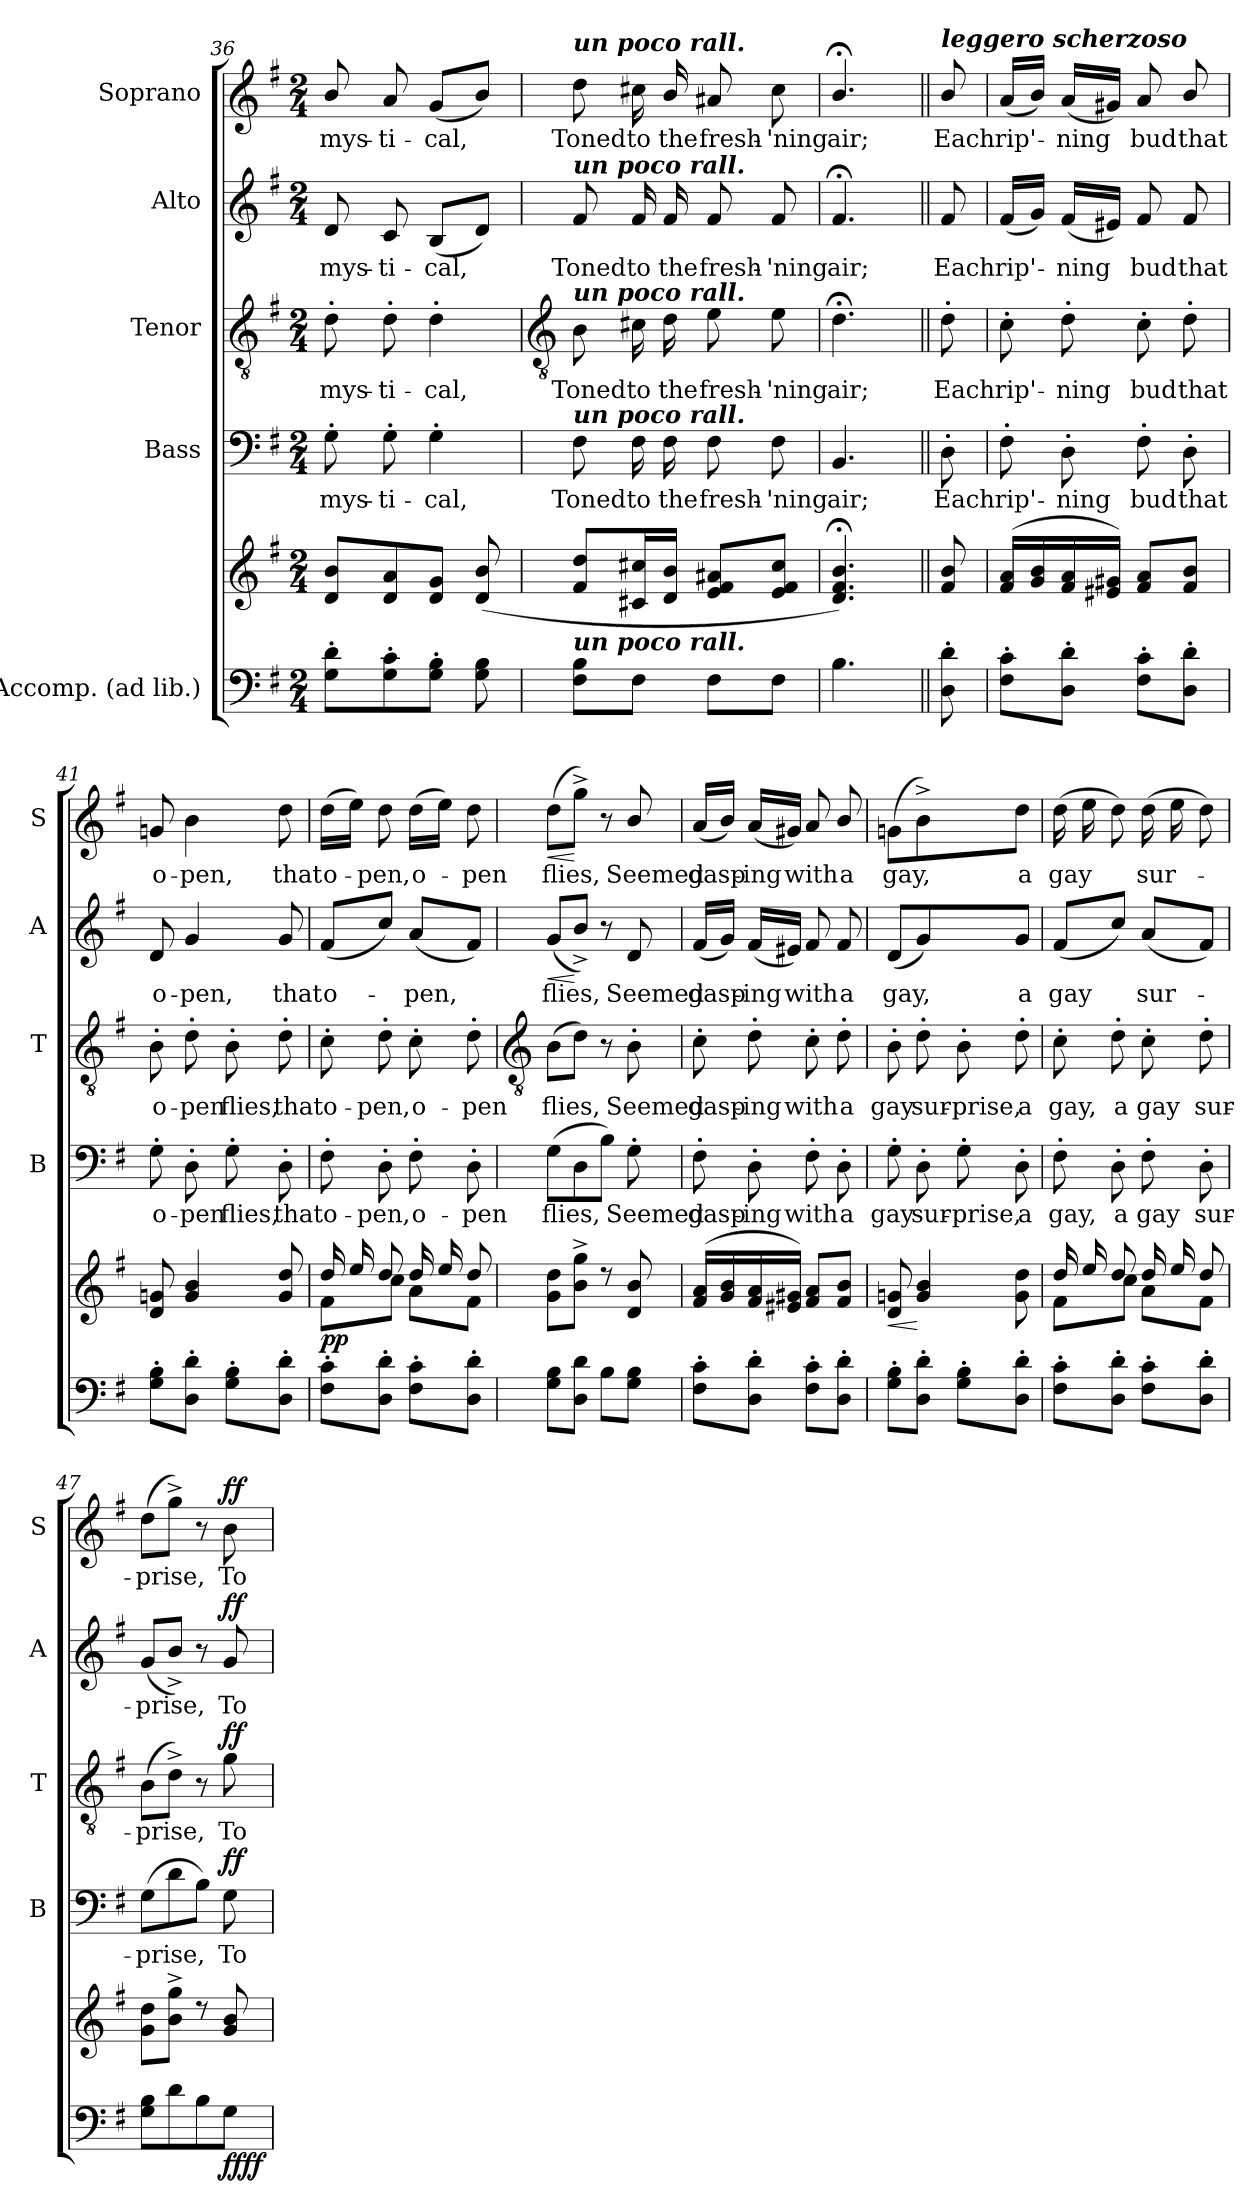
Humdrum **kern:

**kern	**kern	**dynam	**kern	**text	**dynam	**kern	**text	**dynam	**kern	**text	**dynam	**kern	**text	**dynam
*part5	*part5	*part5	*part4	*part4	*part4	*part3	*part3	*part3	*part2	*part2	*part2	*part1	*part1	*part1
*staff6	*staff5	*staff5/6	*staff4	*staff4	*staff4	*staff3	*staff3	*staff3	*staff2	*staff2	*staff2	*staff1	*staff1	*staff1
*I"Accomp. (ad lib.)	*	*	*I"Bass	*	*	*I"Tenor	*	*	*I"Alto	*	*	*I"Soprano	*	*
*	*	*	*I'B	*	*	*I'T	*	*	*I'A	*	*	*I'S	*	*
*clefF4	*clefG2	*	*clefF4	*	*	*clefGv2	*	*	*clefG2	*	*	*clefG2	*	*
*k[f#]	*k[f#]	*	*k[f#]	*	*	*k[f#]	*	*	*k[f#]	*	*	*k[f#]	*	*
*G:	*G:	*	*G:	*	*	*G:	*	*	*G:	*	*	*G:	*	*
*M2/4	*M2/4	*	*M2/4	*	*	*M2/4	*	*	*M2/4	*	*	*M2/4	*	*
=36	=36	=36	=36	=36	=36	=36	=36	=36	=36	=36	=36	=36	=36	=36
!	!	!	!	!LO:LY:b	!	!	!LO:LY:b	!	!	!LO:LY:b	!	!	!LO:LY:b	!
8G' 8d'L	8d 8bL	.	8G'	mys-	.	8d'	mys-	.	8d	mys-	.	8b/	mys-	.
!	!	!	!	!LO:LY:b	!	!	!LO:LY:b	!	!	!LO:LY:b	!	!	!LO:LY:b	!
8G' 8c'	8d 8a	.	8G'	-ti-	.	8d'	-ti-	.	8c	-ti-	.	8a	-ti-	.
!	!	!	!	!LO:LY:b	!	!	!LO:LY:b	!	!	!LO:LY:b	!	!	!LO:LY:b	!
8G' 8B'J	8d 8gJ	.	4G'	-cal,	.	4d'	-cal,	.	(<8BL	-cal,	.	(<8gL	-cal,	.
8G 8B	(>8d 8b	.	.	.	.	.	.	.	8dJ)	.	.	8bJ)	.	.
!!LO:LB:g=z
=37	=37	=37	=37	=37	=37	=37	=37	=37	=37	=37	=37	=37	=37	=37
*	*	*	*	*	*	*clefGv2	*	*	*	*	*	*	*	*
*	*^	*	*	*	*	*	*	*	*	*	*	*	*	*
!	!	!	!	!	!	!	!	!	!	!	!	!	!LO:TX:a:Bi:t=un poco rall.	!	!
!	!	!	!	!	!	!	!	!	!	!LO:TX:a:Bi:t=un poco rall.	!	!	!	!	!
!	!	!	!	!	!	!	!LO:TX:a:Bi:t=un poco rall.	!	!	!	!	!	!	!	!
!	!	!	!	!LO:TX:a:Bi:t=un poco rall.	!	!	!	!	!	!	!	!	!	!	!
!LO:TX:a:Bi:t=un poco rall.	!	!	!	!	!	!	!	!	!	!	!	!	!	!	!
!	!	!LO:N:vis=1	!	!	!LO:LY:b	!	!	!LO:LY:b	!	!	!LO:LY:b	!	!	!LO:LY:b	!
8F# 8BL	8f#/ 8dd/L	2ryy	.	8F#	Toned	.	8B	Toned	.	8f#	Toned	.	8dd	Toned	.
!	!	!	!	!	!LO:LY:b	!	!	!LO:LY:b	!	!	!LO:LY:b	!	!	!LO:LY:b	!
8F#J	16c#X/ 16cc#X/L	.	.	16F#	to	.	16c#X	to	.	16f#	to	.	16cc#X	to	.
!	!	!	!	!	!LO:LY:b	!	!	!LO:LY:b	!	!	!LO:LY:b	!	!	!LO:LY:b	!
.	16d/ 16b/JJ	.	.	16F#	the	.	16d	the	.	16f#	the	.	16b/	the	.
!	!	!	!	!	!LO:LY:b	!	!	!LO:LY:b	!	!	!LO:LY:b	!	!	!LO:LY:b	!
8F#L	8e/ 8f#/ 8a#X/L	.	.	8F#	fresh-	.	8e	fresh-	.	8f#	fresh-	.	8a#X	fresh-	.
!	!	!	!	!	!LO:LY:b	!	!	!LO:LY:b	!	!	!LO:LY:b	!	!	!LO:LY:b	!
8F#J	8e/ 8f#/ 8cc#/J	.	.	8F#	-'ning	.	8e	-'ning	.	8f#	-'ning	.	8cc#	-'ning	.
=38	=38	=38	=38	=38	=38	=38	=38	=38	=38	=38	=38	=38	=38	=38	=38
!	!	!	!	!	!LO:LY:b	!	!	!LO:LY:b	!	!	!LO:LY:b	!	!	!LO:LY:b	!
4.B	4.d/;< 4.f#/;< 4.b/;<)	4.ryy	.	4.BB	air;	.	4.d;<	air;	.	4.f#;<	air;	.	4.b;</	air;	.
=39||	=39||	=39||	=39||	=39||	=39||	=39||	=39||	=39||	=39||	=39||	=39||	=39||	=39||	=39||	=39||
!	!	!	!	!	!	!	!	!	!	!	!	!	!LO:TX:a:Bi:t=leggero scherzoso	!	!
!	!	!	!	!	!LO:LY:b	!	!	!LO:LY:b	!	!	!LO:LY:b	!	!	!LO:LY:b	!
8D' 8d'	8f#/ 8b/	8ryy	.	8D'	Each	.	8d'	Each	.	8f#	Each	.	8b/	Each	.
=40	=40	=40	=40	=40	=40	=40	=40	=40	=40	=40	=40	=40	=40	=40	=40
!	!	!LO:N:vis=1	!	!	!LO:LY:b	!	!	!LO:LY:b	!	!	!LO:LY:b	!	!	!LO:LY:b	!
8F#' 8c'L	(>16f#/ 16a/LL	2ryy	.	8F#'	rip'-	.	8c'	rip'-	.	(<16f#LL	rip'-	.	(<16aLL	rip'-	.
.	16g/ 16b/	.	.	.	.	.	.	.	.	16gJJ)	.	.	16bJJ)	.	.
!	!	!	!	!	!LO:LY:b	!	!	!LO:LY:b	!	!	!LO:LY:b	!	!	!LO:LY:b	!
8D' 8d'J	16f#/ 16a/	.	.	8D'	-ning	.	8d'	-ning	.	(<16f#LL	ning	.	(<16aLL	ning	.
.	16e#X/ 16g#X/JJ)	.	.	.	.	.	.	.	.	16e#XJJ)	.	.	16g#XJJ)	.	.
!	!	!	!	!	!LO:LY:b	!	!	!LO:LY:b	!	!	!LO:LY:b	!	!	!LO:LY:b	!
8F#' 8c'L	8f#/ 8a/L	.	.	8F#'	bud	.	8c'	bud	.	8f#	bud	.	8a	bud	.
!	!	!	!	!	!LO:LY:b	!	!	!LO:LY:b	!	!	!LO:LY:b	!	!	!LO:LY:b	!
8D' 8d'J	8f#/ 8b/J	.	.	8D'	that	.	8d'	that	.	8f#	that	.	8b/	that	.
=41	=41	=41	=41	=41	=41	=41	=41	=41	=41	=41	=41	=41	=41	=41	=41
!	!	!LO:N:vis=1	!	!	!LO:LY:b	!	!	!LO:LY:b	!	!	!LO:LY:b	!	!	!LO:LY:b	!
8G' 8B'L	8d/ 8gn/	2ryy	.	8G'	o-	.	8B'	o-	.	8d	o-	.	8gn	o-	.
!	!	!	!	!	!LO:LY:b	!	!	!LO:LY:b	!	!	!LO:LY:b	!	!	!LO:LY:b	!
8D' 8d'J	4g/ 4b/	.	.	8D'	-pen	.	8d'	-pen	.	4g	-pen,	.	4b	-pen,	.
!	!	!	!	!	!LO:LY:b	!	!	!LO:LY:b	!	!	!	!	!	!	!
8G' 8B'L	.	.	.	8G'	flies,	.	8B'	flies,	.	.	.	.	.	.	.
!	!	!	!	!	!LO:LY:b	!	!	!LO:LY:b	!	!	!LO:LY:b	!	!	!LO:LY:b	!
8D' 8d'J	8g/ 8dd/	.	.	8D'	that	.	8d'	that	.	8g	that	.	8dd	that	.
=42	=42	=42	=42	=42	=42	=42	=42	=42	=42	=42	=42	=42	=42	=42	=42
!	!	!	!LO:DY:b	!	!LO:LY:b	!	!	!LO:LY:b	!	!	!LO:LY:b	!	!	!LO:LY:b	!
8F#' 8c'L	16dd/LL	8f#\L	pp	8F#'	o-	.	8c'	o-	.	(<8f#L	o-	.	(>16ddLL	o-	.
.	16ee/	.	.	.	.	.	.	.	.	.	.	.	16eeJJ)	.	.
!	!	!	!	!	!LO:LY:b	!	!	!LO:LY:b	!	!	!	!	!	!LO:LY:b	!
8D' 8d'J	8dd/J	8cc\J	.	8D'	-pen,	.	8d'	-pen,	.	8ccJ)	.	.	8dd	pen,	.
!	!	!	!	!	!LO:LY:b	!	!	!LO:LY:b	!	!	!LO:LY:b	!	!	!LO:LY:b	!
8F#' 8c'L	16dd/LL	8a\L	.	8F#'	o-	.	8c'	o-	.	(<8aL	pen,	.	(>16ddLL	o-	.
.	16ee/	.	.	.	.	.	.	.	.	.	.	.	16eeJJ)	.	.
!	!	!	!	!	!LO:LY:b	!	!	!LO:LY:b	!	!	!	!	!	!LO:LY:b	!
8D' 8d'J	8dd/J	8f#\J	.	8D'	-pen	.	8d'	-pen	.	8f#J)	.	.	8dd	pen	.
!!LO:LB:g=z
=43	=43	=43	=43	=43	=43	=43	=43	=43	=43	=43	=43	=43	=43	=43	=43
*	*	*	*	*	*	*	*clefGv2	*	*	*	*	*	*	*	*
!	!	!LO:N:vis=1	!	!	!LO:LY:b	!	!	!LO:LY:b	!	!	!LO:LY:b	!LO:HP:b	!	!LO:LY:b	!LO:HP:b
8G 8BL	8g\ 8dd\L	2ryy	.	(>8GL	flies,	.	(>8BL	flies,	.	(<8gL	flies,	<	(>8ddL	flies,	<
8D 8dJ	8b\^ 8gg\^J	.	.	8D	.	.	8dJ)	.	.	8b^/J)	.	[	8gg^J)	.	[
8BL	8r	.	.	8BJ)	.	.	8r	.	.	8r	.	.	8r	.	.
!	!	!	!	!	!LO:LY:b	!	!	!LO:LY:b	!	!	!LO:LY:b	!	!	!LO:LY:b	!
8G 8BJ	8d/ 8b/	.	.	8G'	Seemed	.	8B'	Seemed	.	8d	Seemed	.	8b/	Seemed	.
=44	=44	=44	=44	=44	=44	=44	=44	=44	=44	=44	=44	=44	=44	=44	=44
!	!	!LO:N:vis=1	!	!	!LO:LY:b	!	!	!LO:LY:b	!	!	!LO:LY:b	!	!	!LO:LY:b	!
8F#' 8c'L	(>16f#/ 16a/LL	2ryy	.	8F#'	gasp-	.	8c'	gasp-	.	(<16f#LL	gasp-	.	(<16aLL	gasp-	.
.	16g/ 16b/	.	.	.	.	.	.	.	.	16gJJ)	.	.	16bJJ)	.	.
!	!	!	!	!	!LO:LY:b	!	!	!LO:LY:b	!	!	!LO:LY:b	!	!	!LO:LY:b	!
8D' 8d'J	16f#/ 16a/	.	.	8D'	-ing	.	8d'	-ing	.	(<16f#LL	ing	.	(<16aLL	ing	.
.	16e#X/ 16g#X/JJ)	.	.	.	.	.	.	.	.	16e#XJJ)	.	.	16g#XJJ)	.	.
!	!	!	!	!	!LO:LY:b	!	!	!LO:LY:b	!	!	!LO:LY:b	!	!	!LO:LY:b	!
8F#' 8c'L	8f#/ 8a/L	.	.	8F#'	with	.	8c'	with	.	8f#	with	.	8a	with	.
!	!	!	!	!	!LO:LY:b	!	!	!LO:LY:b	!	!	!LO:LY:b	!	!	!LO:LY:b	!
8D' 8d'J	8f#/ 8b/J	.	.	8D'	a	.	8d'	a	.	8f#	a	.	8b/	a	.
=45	=45	=45	=45	=45	=45	=45	=45	=45	=45	=45	=45	=45	=45	=45	=45
!	!	!LO:N:vis=1	!LO:HP:b	!	!LO:LY:b	!	!	!LO:LY:b	!	!	!LO:LY:b	!	!	!LO:LY:b	!
8G' 8B'L	8d/ 8gn/	2ryy	<	8G'	gay	.	8B'	gay	.	(<8dL	gay,	.	(<8gnL	gay,	.
!	!	!	!	!	!LO:LY:b	!	!	!LO:LY:b	!	!	!	!	!	!	!
8D' 8d'J	4g/ 4b/	.	[	8D'	sur-	.	8d'	sur-	.	4g)	.	.	4b^)	.	.
!	!	!	!	!	!LO:LY:b	!	!	!LO:LY:b	!	!	!	!	!	!	!
8G' 8B'L	.	.	.	8G'	-prise,	.	8B'	-prise,	.	.	.	.	.	.	.
!	!	!	!	!	!LO:LY:b	!	!	!LO:LY:b	!	!	!LO:LY:b	!	!	!LO:LY:b	!
8D' 8d'J	8g\ 8dd\	.	.	8D'	a	.	8d'	a	.	8gJ	a	.	8ddJ	a	.
=46	=46	=46	=46	=46	=46	=46	=46	=46	=46	=46	=46	=46	=46	=46	=46
!	!	!	!	!	!LO:LY:b	!	!	!LO:LY:b	!	!	!LO:LY:b	!	!	!LO:LY:b	!
8F#' 8c'L	16dd/LL	8f#\L	.	8F#'	gay,	.	8c'	gay,	.	(<8f#L	gay	.	(>16ddLL	gay	.
.	16ee/	.	.	.	.	.	.	.	.	.	.	.	16ee	.	.
!	!	!	!	!	!LO:LY:b	!	!	!LO:LY:b	!	!	!	!	!	!	!
8D' 8d'J	8dd/J	8cc\J	.	8D'	a	.	8d'	a	.	8ccJ)	.	.	8ddJ)	.	.
!	!	!	!	!	!LO:LY:b	!	!	!LO:LY:b	!	!	!LO:LY:b	!	!	!LO:LY:b	!
8F#' 8c'L	16dd/LL	8a\L	.	8F#'	gay	.	8c'	gay	.	(<8aL	sur-	.	(>16ddLL	sur-	.
.	16ee/	.	.	.	.	.	.	.	.	.	.	.	16ee	.	.
!	!	!	!	!	!LO:LY:b	!	!	!LO:LY:b	!	!	!	!	!	!	!
8D' 8d'J	8dd/J	8f#\J	.	8D'	sur-	.	8d'	sur-	.	8f#J)	.	.	8ddJ)	.	.
=47	=47	=47	=47	=47	=47	=47	=47	=47	=47	=47	=47	=47	=47	=47	=47
!	!	!LO:N:vis=1	!	!	!LO:LY:b	!	!	!LO:LY:b	!	!	!LO:LY:b	!	!	!LO:LY:b	!
8G 8BL	8g\ 8dd\L	2ryy	.	(>8GL	-prise,	.	(>8BL	-prise,	.	(<8gL	prise,	.	(>8ddL	prise,	.
8d	8b\^ 8gg\^J	.	.	8d	.	.	8d^J)	.	.	8b^/J)	.	.	8gg^J)	.	.
8B	8r	.	.	8BJ)	.	.	8r	.	.	8r	.	.	8r	.	.
!	!	!	!LO:DY:b=2	!	!LO:LY:b	!	!	!LO:LY:b	!	!	!LO:LY:b	!	!	!LO:LY:b	!
!	!	!	!LO:DY:n=1:b	!	!	!LO:DY:b	!	!	!LO:DY:b	!	!	!LO:DY:b	!	!	!LO:DY:b
8GJ	8g/ 8b/	.	ff ff	8G	To	ff	8g	To	ff	8g	To	ff	8b	To	ff
*	*v	*v	*	*	*	*	*	*	*	*	*	*	*	*	*
=	=	=	=	=	=	=	=	=	=	=	=	=	=	=
*-	*-	*-	*-	*-	*-	*-	*-	*-	*-	*-	*-	*-	*-	*-
